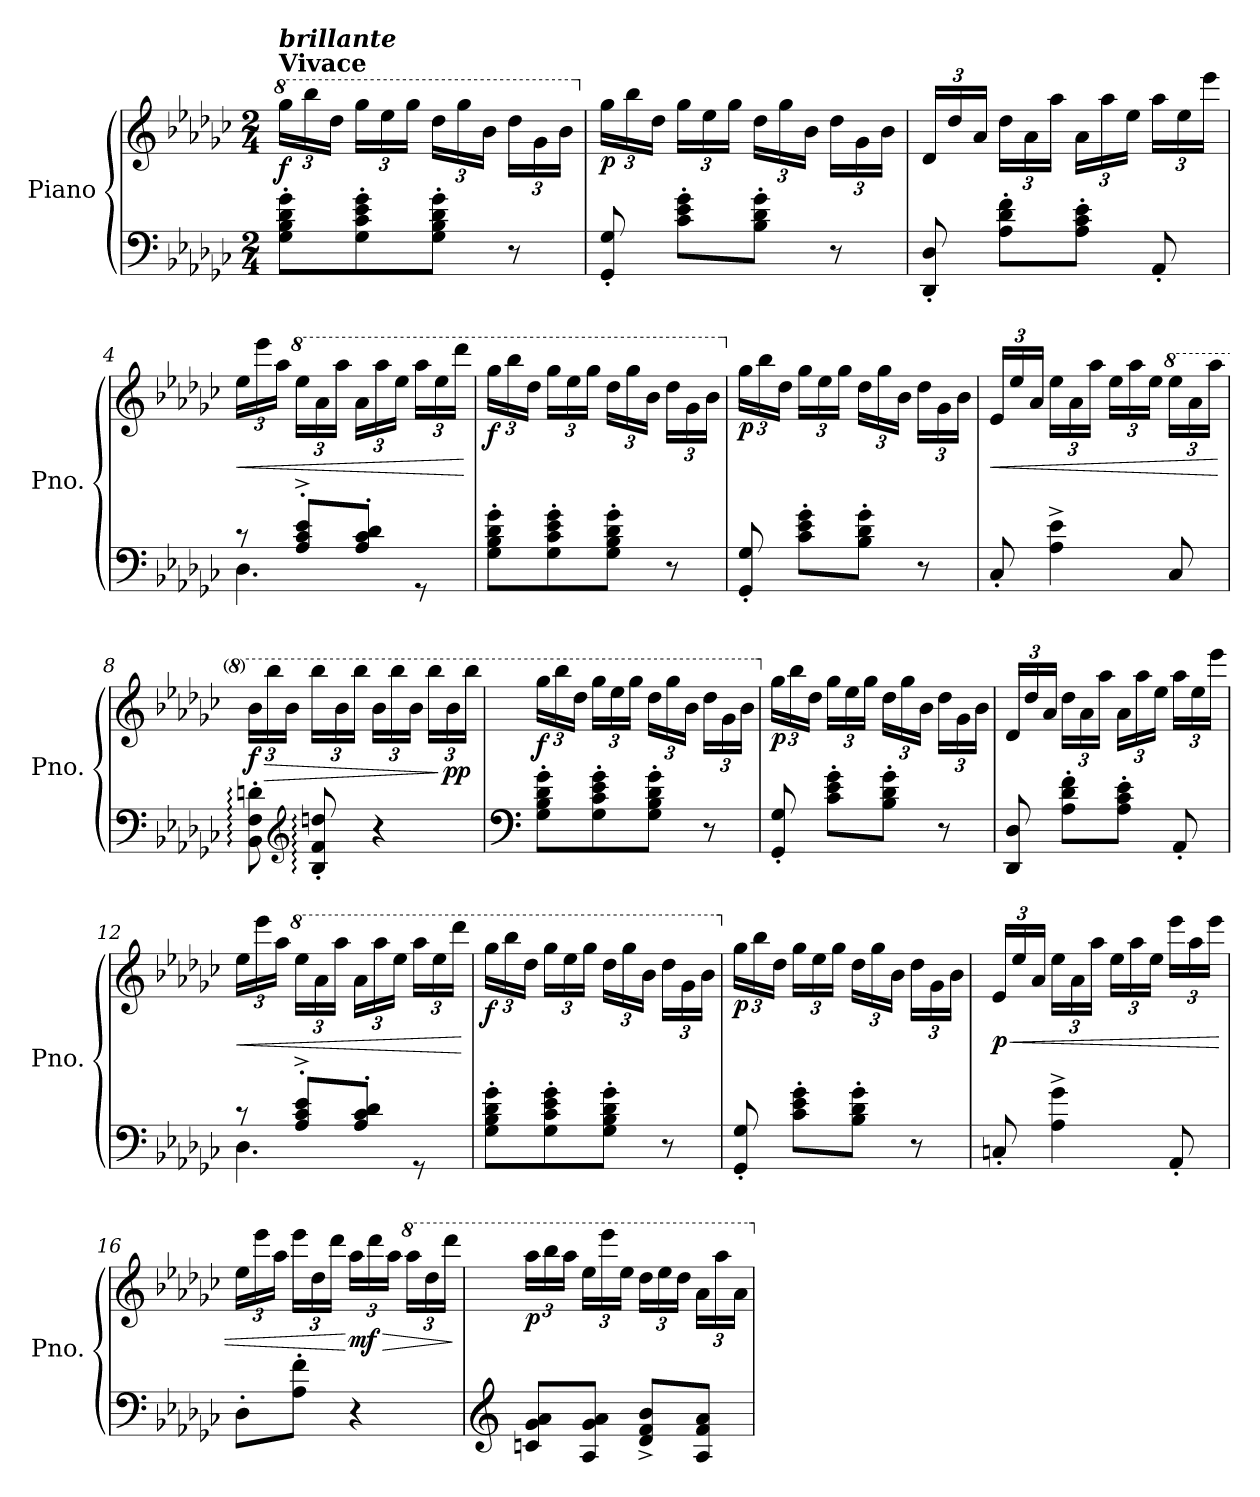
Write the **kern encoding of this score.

**kern	**kern	**dynam
*part1	*part1	*part1
*staff2	*staff1	*staff1/2
*I"Piano	*	*
*I'Pno.	*	*
*clefF4	*clefG2	*
*k[b-e-a-d-g-c-]	*k[b-e-a-d-g-c-]	*
*M2/4	*M2/4	*
*MM116	*MM116	*
*	*8va	*
*	*Xbrackettup	*
=1	=1	=1
!	!LO:TX:a:B:t=Vivace	!
!	!LO:TX:a:Bi:t=brillante	!
!	!	!LO:DY:b
8G-\' 8B-\' 8d-\' 8g-\'L	24ggg-\LL	f
.	24bbb-\	.
.	24ddd-\JJ	.
8G-\' 8c-\' 8e-\' 8g-\'	24ggg-\LL	.
.	24eee-\	.
.	24ggg-\JJ	.
8G-\' 8B-\' 8d-\' 8g-\'J	24ddd-\LL	.
.	24ggg-\	.
.	24bb-\JJ	.
8r	24ddd-\LL	.
.	24gg-\	.
.	24bb-\JJ	.
=2	=2	=2
*	*X8va	*
!	!	!LO:DY:b
8GG-/' 8G-/'	24gg-\LL	p
.	24bb-\	.
.	24dd-\JJ	.
8c-\' 8e-\' 8g-\'L	24gg-\LL	.
.	24ee-\	.
.	24gg-\JJ	.
8B-\' 8d-\' 8g-\'J	24dd-\LL	.
.	24gg-\	.
.	24b-\JJ	.
8r	24dd-\LL	.
.	24g-\	.
.	24b-\JJ	.
=3	=3	=3
8DD-/' 8D-/'	24d-/LL	.
.	24dd-/	.
.	24a-/JJ	.
8A-\' 8d-\' 8f\'L	24dd-\LL	.
.	24a-\	.
.	24aa-\JJ	.
8A-\' 8c-\' 8e-\'J	24a-\LL	.
.	24aa-\	.
.	24ee-\JJ	.
8AA-'/	24aa-\LL	.
.	24ee-\	.
.	24eee-\JJ	.
=4	=4	=4
*^	*	*
!	!	!	!LO:HP:b
8r	4.D-\	24ee-\LL	<
.	.	24eee-\	.
.	.	24aa-\JJ	.
*	*	*8va	*
8A-/'^ 8c-/'^ 8e-/'^L	.	24eee-\LL	.
.	.	24aa-\	.
.	.	24aaa-\JJ	.
8A-/' 8c-/' 8d-/'J	.	24aa-\LL	.
.	.	24aaa-\	.
.	.	24eee-\JJ	.
8rGG	8ryy	24aaa-\LL	.
.	.	24eee-\	.
.	.	24dddd-\JJ	.
*v	*v	*	*
.	.	[
!!LO:LB:g=z
=5	=5	=5
!	!	!LO:DY:b
8G-\' 8B-\' 8d-\' 8g-\'L	24ggg-\LL	f
.	24bbb-\	.
.	24ddd-\JJ	.
8G-\' 8c-\' 8e-\' 8g-\'	24ggg-\LL	.
.	24eee-\	.
.	24ggg-\JJ	.
8G-\' 8B-\' 8d-\' 8g-\'J	24ddd-\LL	.
.	24ggg-\	.
.	24bb-\JJ	.
8r	24ddd-\LL	.
.	24gg-\	.
.	24bb-\JJ	.
=6	=6	=6
*	*X8va	*
!	!	!LO:DY:b
8GG-/' 8G-/'	24gg-\LL	p
.	24bb-\	.
.	24dd-\JJ	.
8c-\' 8e-\' 8g-\'L	24gg-\LL	.
.	24ee-\	.
.	24gg-\JJ	.
8B-\' 8d-\' 8g-\'J	24dd-\LL	.
.	24gg-\	.
.	24b-\JJ	.
8r	24dd-\LL	.
.	24g-\	.
.	24b-\JJ	.
=7	=7	=7
!	!	!LO:HP:b
8C-'/	24e-/LL	<
.	24ee-/	.
.	24a-/JJ	.
4A-\^ 4e-\^	24ee-\LL	.
.	24a-\	.
.	24aa-\JJ	.
.	24ee-\LL	.
.	24aa-\	.
.	24ee-\JJ	.
*	*8va	*
8C-/	24eee-\LL	.
.	24aa-\	.
.	24aaa-\JJ	.
.	.	[
=8	=8	=8
!	!	!LO:HP:b
!	!	!LO:DY:n=1:b
8BB-\:' 8F\:' 8dn\:'	24bb-\LL	> f
.	24bbb-\	.
.	24bb-\JJ	.
*clefG2	*	*
8B-/:' 8f/:' 8ddn/:'	24bbb-\LL	.
.	24bb-\	.
.	24bbb-\JJ	.
4r	24bb-\LL	.
.	24bbb-\	.
.	24bb-\JJ	.
.	24bbb-\LL	.
!	!	!LO:DY:n=2:b
.	24bb-\	] pp
.	24bbb-\JJ	.
!!LO:LB:g=z
=9	=9	=9
*clefF4	*	*
!	!	!LO:DY:b
8G-\' 8B-\' 8d-\' 8g-\'L	24ggg-\LL	f
.	24bbb-\	.
.	24ddd-\JJ	.
8G-\' 8c-\' 8e-\' 8g-\'	24ggg-\LL	.
.	24eee-\	.
.	24ggg-\JJ	.
8G-\' 8B-\' 8d-\' 8g-\'J	24ddd-\LL	.
.	24ggg-\	.
.	24bb-\JJ	.
8r	24ddd-\LL	.
.	24gg-\	.
.	24bb-\JJ	.
=10	=10	=10
*	*X8va	*
!	!	!LO:DY:b
8GG-/' 8G-/'	24gg-\LL	p
.	24bb-\	.
.	24dd-\JJ	.
8c-\' 8e-\' 8g-\'L	24gg-\LL	.
.	24ee-\	.
.	24gg-\JJ	.
8B-\' 8d-\' 8g-\'J	24dd-\LL	.
.	24gg-\	.
.	24b-\JJ	.
8r	24dd-\LL	.
.	24g-\	.
.	24b-\JJ	.
=11	=11	=11
8DD-/ 8D-/	24d-/LL	.
.	24dd-/	.
.	24a-/JJ	.
8A-\' 8d-\' 8f\'L	24dd-\LL	.
.	24a-\	.
.	24aa-\JJ	.
8A-\' 8c-\' 8e-\'J	24a-\LL	.
.	24aa-\	.
.	24ee-\JJ	.
8AA-'/	24aa-\LL	.
.	24ee-\	.
.	24eee-\JJ	.
=12	=12	=12
*^	*	*
!	!	!	!LO:HP:b
8r	4.D-\	24ee-\LL	<
.	.	24eee-\	.
.	.	24aa-\JJ	.
*	*	*8va	*
8A-/'^ 8c-/'^ 8e-/'^L	.	24eee-\LL	.
.	.	24aa-\	.
.	.	24aaa-\JJ	.
8A-/' 8c-/' 8d-/'J	.	24aa-\LL	.
.	.	24aaa-\	.
.	.	24eee-\JJ	.
8rGG	8ryy	24aaa-\LL	.
.	.	24eee-\	.
.	.	24dddd-\JJ	.
*v	*v	*	*
.	.	[
!!LO:LB:g=z
=13	=13	=13
!	!	!LO:DY:b
8G-\' 8B-\' 8d-\' 8g-\'L	24ggg-\LL	f
.	24bbb-\	.
.	24ddd-\JJ	.
8G-\' 8c-\' 8e-\' 8g-\'	24ggg-\LL	.
.	24eee-\	.
.	24ggg-\JJ	.
8G-\' 8B-\' 8d-\' 8g-\'J	24ddd-\LL	.
.	24ggg-\	.
.	24bb-\JJ	.
8r	24ddd-\LL	.
.	24gg-\	.
.	24bb-\JJ	.
=14	=14	=14
*	*X8va	*
!	!	!LO:DY:b
8GG-/' 8G-/'	24gg-\LL	p
.	24bb-\	.
.	24dd-\JJ	.
8c-\' 8e-\' 8g-\'L	24gg-\LL	.
.	24ee-\	.
.	24gg-\JJ	.
8B-\' 8d-\' 8g-\'J	24dd-\LL	.
.	24gg-\	.
.	24b-\JJ	.
8r	24dd-\LL	.
.	24g-\	.
.	24b-\JJ	.
=15	=15	=15
!	!	!LO:HP:b
!	!	!LO:DY:n=1:b
8Cn'/	24e-/LL	< p
.	24ee-/	.
.	24a-/JJ	.
4A-\^ 4g-\^	24ee-\LL	.
.	24a-\	.
.	24aa-\JJ	.
.	24ee-\LL	.
.	24aa-\	.
.	24ee-\JJ	.
8AA-'/	24eee-\LL	.
.	24aa-\	.
.	24eee-\JJ	.
=16	=16	=16
8D-'\L	24ee-\LL	.
.	24eee-\	.
.	24aa-\JJ	.
8A-\' 8f\'J	24eee-\LL	.
.	24dd-\	.
.	24ddd-\JJ	.
!	!	!LO:HP:n=1:b
!	!	!LO:DY:n=1:b
4r	24aa-\LL	[ > mf
.	24ddd-\	.
.	24aa-\JJ	.
*	*8va	*
.	24aaa-\LL	.
.	24ddd-\	.
.	24dddd-\JJ	.
.	.	]
!!LO:LB:g=z
=17	=17	=17
*clefG2	*	*
!	!	!LO:DY:b
8cn/ 8g-/ 8a-/L	24aaa-\LL	p
.	24bbb-\	.
.	24aaa-\JJ	.
8A-/ 8g-/ 8a-/J	24eee-\LL	.
.	24eeee-\	.
.	24eee-\JJ	.
8d-/^ 8f/^ 8b-/^L	24ddd-\LL	.
.	24eee-\	.
.	24ddd-\JJ	.
8A-/ 8f/ 8a-/J	24aa-\LL	.
.	24aaa-\	.
.	24aa-\JJ	.
*	*X8va	*
=	=	=
*-	*-	*-
